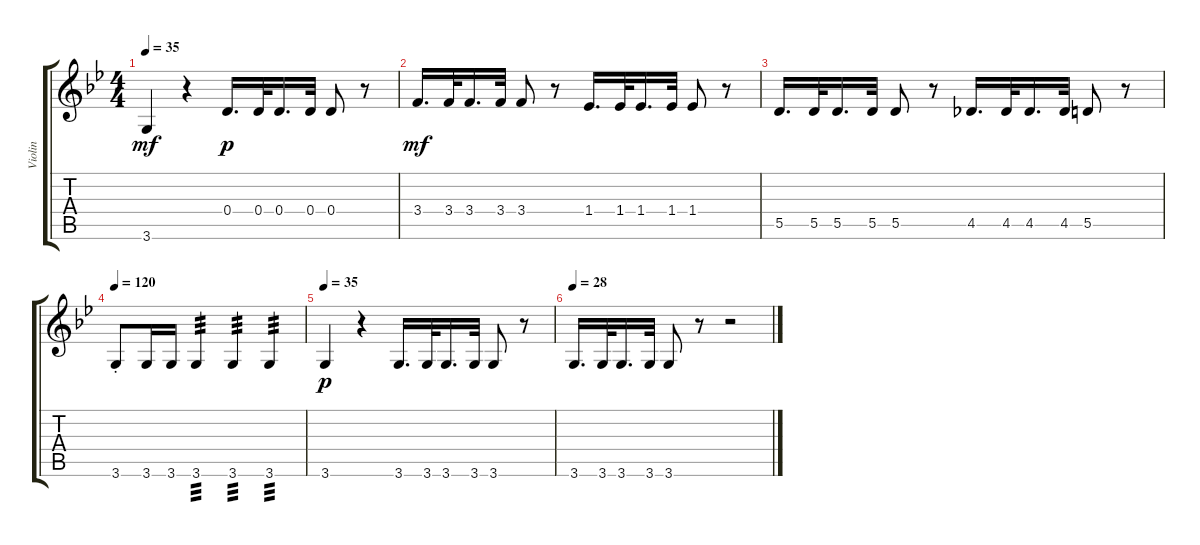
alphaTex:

\track ("Violin" "Violin") {instrument electricguitarjazz}
\staff {score tabs}
\tuning (E4 B3 G3 D3 A2 E2) {hide}
\ts (4 4)
\tempo 35
\clef g2
\ks bb
3.6.4{dy mf} r.4 0.4.16{d dy p} 0.4.32 0.4.16{d} 0.4.32 0.4.8 r.8 |
3.4.16{d dy mf} 3.4.32 3.4.16{d} 3.4.32 3.4.8 r.8 1.4.16{d} 1.4.32 1.4.16{d} 1.4.32 1.4.8 r.8 |
5.5.16{d} 5.5.32 5.5.16{d} 5.5.32 5.5.8 r.8 4.5.16{d} 4.5.32 4.5.16{d} 4.5.32 5.5.8 r.8 |
\tempo 120
3.6{st}.8 3.6.16 3.6.16 3.6.4{tp 3} 3.6.4{tp 3} 3.6.4{tp 3} |
\tempo 35
3.6.4{dy p} r.4 3.6.16{d} 3.6.32 3.6.16{d} 3.6.32 3.6.8 r.8 |
\tempo 28
3.6.16{d} 3.6.32 3.6.16{d} 3.6.32 3.6.8 r.8 r.2
